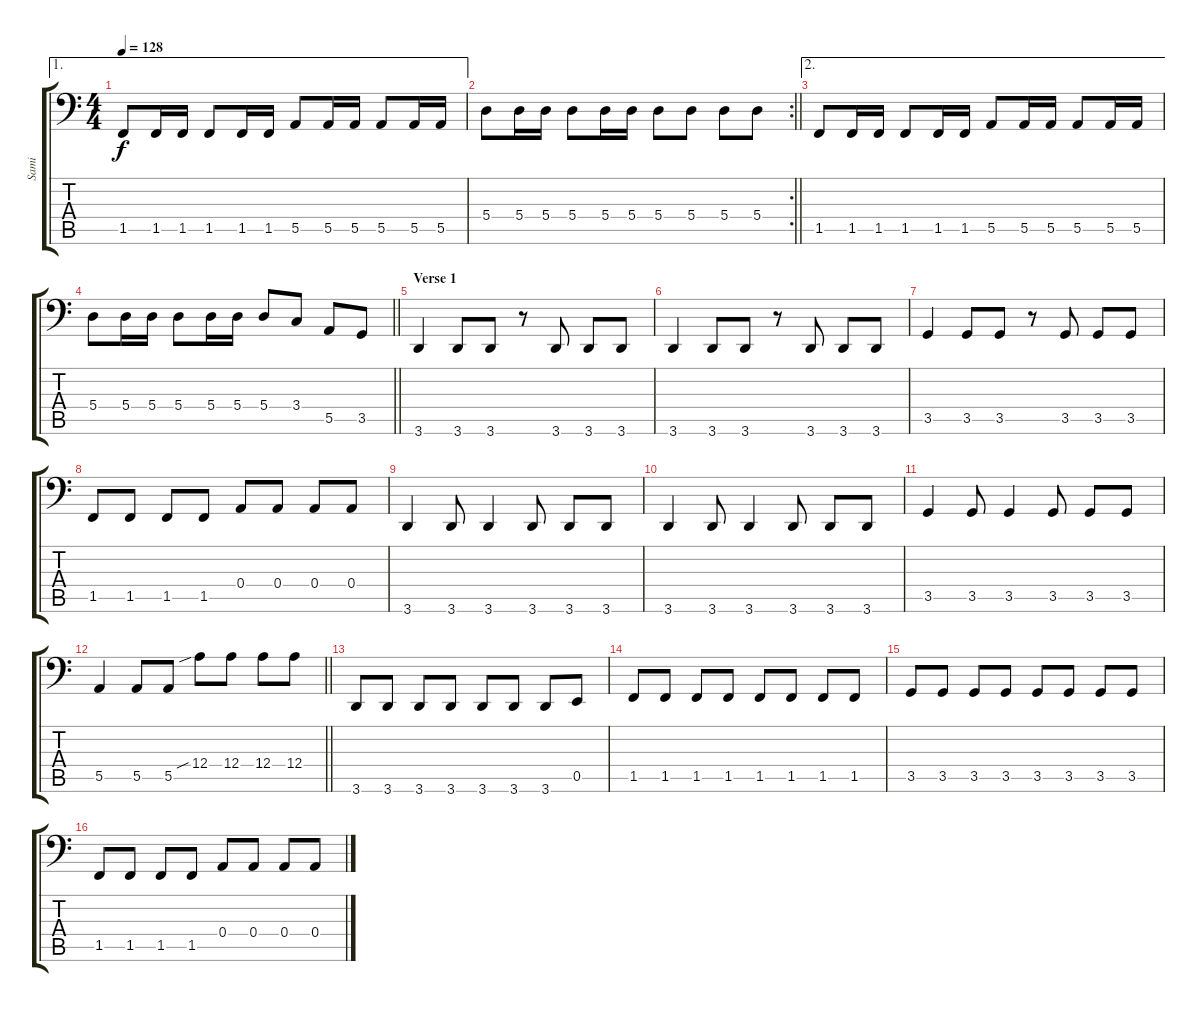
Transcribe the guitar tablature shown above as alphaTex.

\track ("Sami" "Sami") {instrument electricbassfinger}
\staff {score tabs}
\tuning (C3 G2 D2 A1 E1 B0) {hide}
\ae 1
\ts (4 4)
\tempo 128
\clef f4
\ks c
1.5.8{dy f} 1.5.16 1.5.16 1.5.8 1.5.16 1.5.16 5.5.8 5.5.16 5.5.16 5.5.8 5.5.16 5.5.16 |
\rc 2
\barLineRight lightlight
5.4.8 5.4.16 5.4.16 5.4.8 5.4.16 5.4.16 5.4.8 5.4.8 5.4.8 5.4.8 |
\ae 2
1.5.8 1.5.16 1.5.16 1.5.8 1.5.16 1.5.16 5.5.8 5.5.16 5.5.16 5.5.8 5.5.16 5.5.16 |
\barLineRight lightlight
5.4.8 5.4.16 5.4.16 5.4.8 5.4.16 5.4.16 5.4.8 3.4.8 5.5.8 3.5.8 |
\section ("" "Verse 1")
3.6.4 3.6.8 3.6.8 r.8 3.6.8 3.6.8 3.6.8 |
3.6.4 3.6.8 3.6.8 r.8 3.6.8 3.6.8 3.6.8 |
3.5.4 3.5.8 3.5.8 r.8 3.5.8 3.5.8 3.5.8 |
1.5.8 1.5.8 1.5.8 1.5.8 0.4.8 0.4.8 0.4.8 0.4.8 |
3.6.4 3.6.8 3.6.4 3.6.8 3.6.8 3.6.8 |
3.6.4 3.6.8 3.6.4 3.6.8 3.6.8 3.6.8 |
3.5.4 3.5.8 3.5.4 3.5.8 3.5.8 3.5.8 |
\barLineRight lightlight
5.5.4 5.5.8 5.5.8 12.4{sib}.8 12.4.8 12.4.8 12.4.8 |
\section ("" "")
3.6.8 3.6.8 3.6.8 3.6.8 3.6.8 3.6.8 3.6.8 0.5.8 |
1.5.8 1.5.8 1.5.8 1.5.8 1.5.8 1.5.8 1.5.8 1.5.8 |
3.5.8 3.5.8 3.5.8 3.5.8 3.5.8 3.5.8 3.5.8 3.5.8 |
1.5.8 1.5.8 1.5.8 1.5.8 0.4.8 0.4.8 0.4.8 0.4.8
